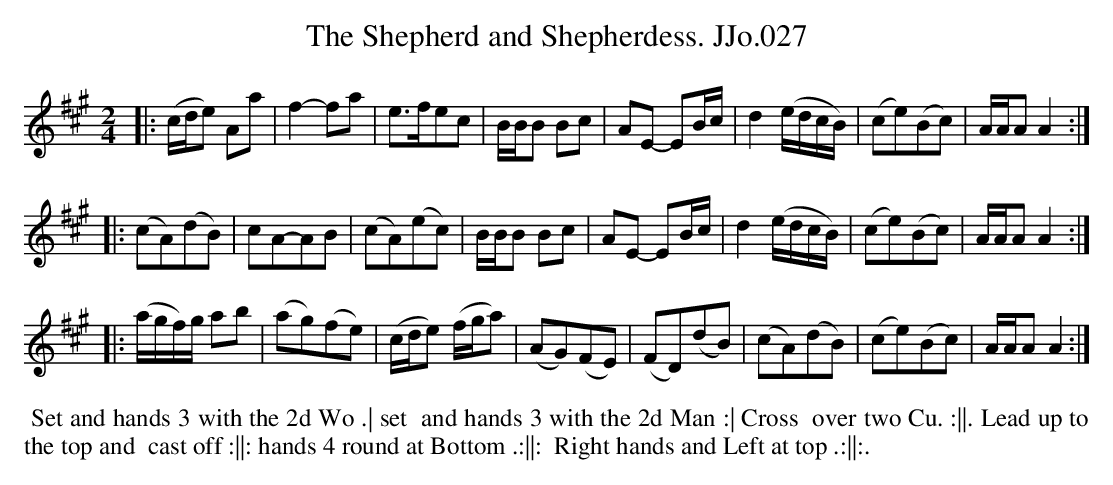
X:1
T:Shepherd and Shepherdess. JJo.027, The
M:2/4
L:1/8
K:A
|:\
(c/d/e) Aa | f2-fa | e>fec | B/B/B Bc |\
AE- EB/c/ | d2(e/d/c/B/) | (ce)(Bc) | A/A/AA2 :|
|:\
(cA)(dB) | cA-AB | (cA)(ec) | B/B/B Bc |\
AE- EB/c/ | d2(e/d/c/B/) | (ce)(Bc) | A/A/AA2 :|
|:\
(a/g/f/)g/ ab | (ag)(fe) | (c/d/e) (f/g/a) | (AG)(FE) |\
(FD)(dB) | (cA)(dB) | (ce)(Bc) | A/A/AA2 :|
